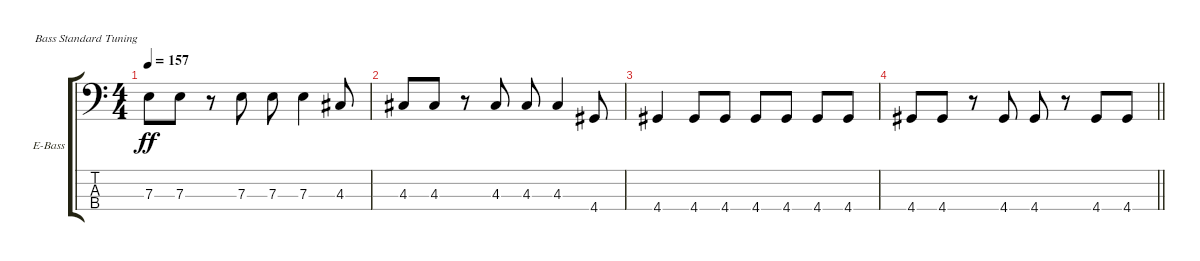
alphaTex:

\defaultSystemsLayout 4
\bracketExtendMode groupsimilarinstruments
\firstSystemTrackNameOrientation horizontal
\otherSystemsTrackNameOrientation horizontal
\track ("Electric Bass" "E-Bass") {instrument electricbassfinger}
\staff {score tabs}
\tuning (G2 D2 A1 E1)
\ts (4 4)
\tempo 157
\clef f4
\ks c
7.3.8{dy ff} 7.3.8 r.8 7.3.8 7.3.8 7.3.4 4.3.8 |
4.3.8 4.3.8 r.8 4.3.8 4.3.8 4.3.4 4.4.8 |
4.4.4 4.4.8 4.4.8 4.4.8 4.4.8 4.4.8 4.4.8 |
\barLineRight lightlight
4.4.8 4.4.8 r.8 4.4.8 4.4.8 r.8 4.4.8 4.4.8
